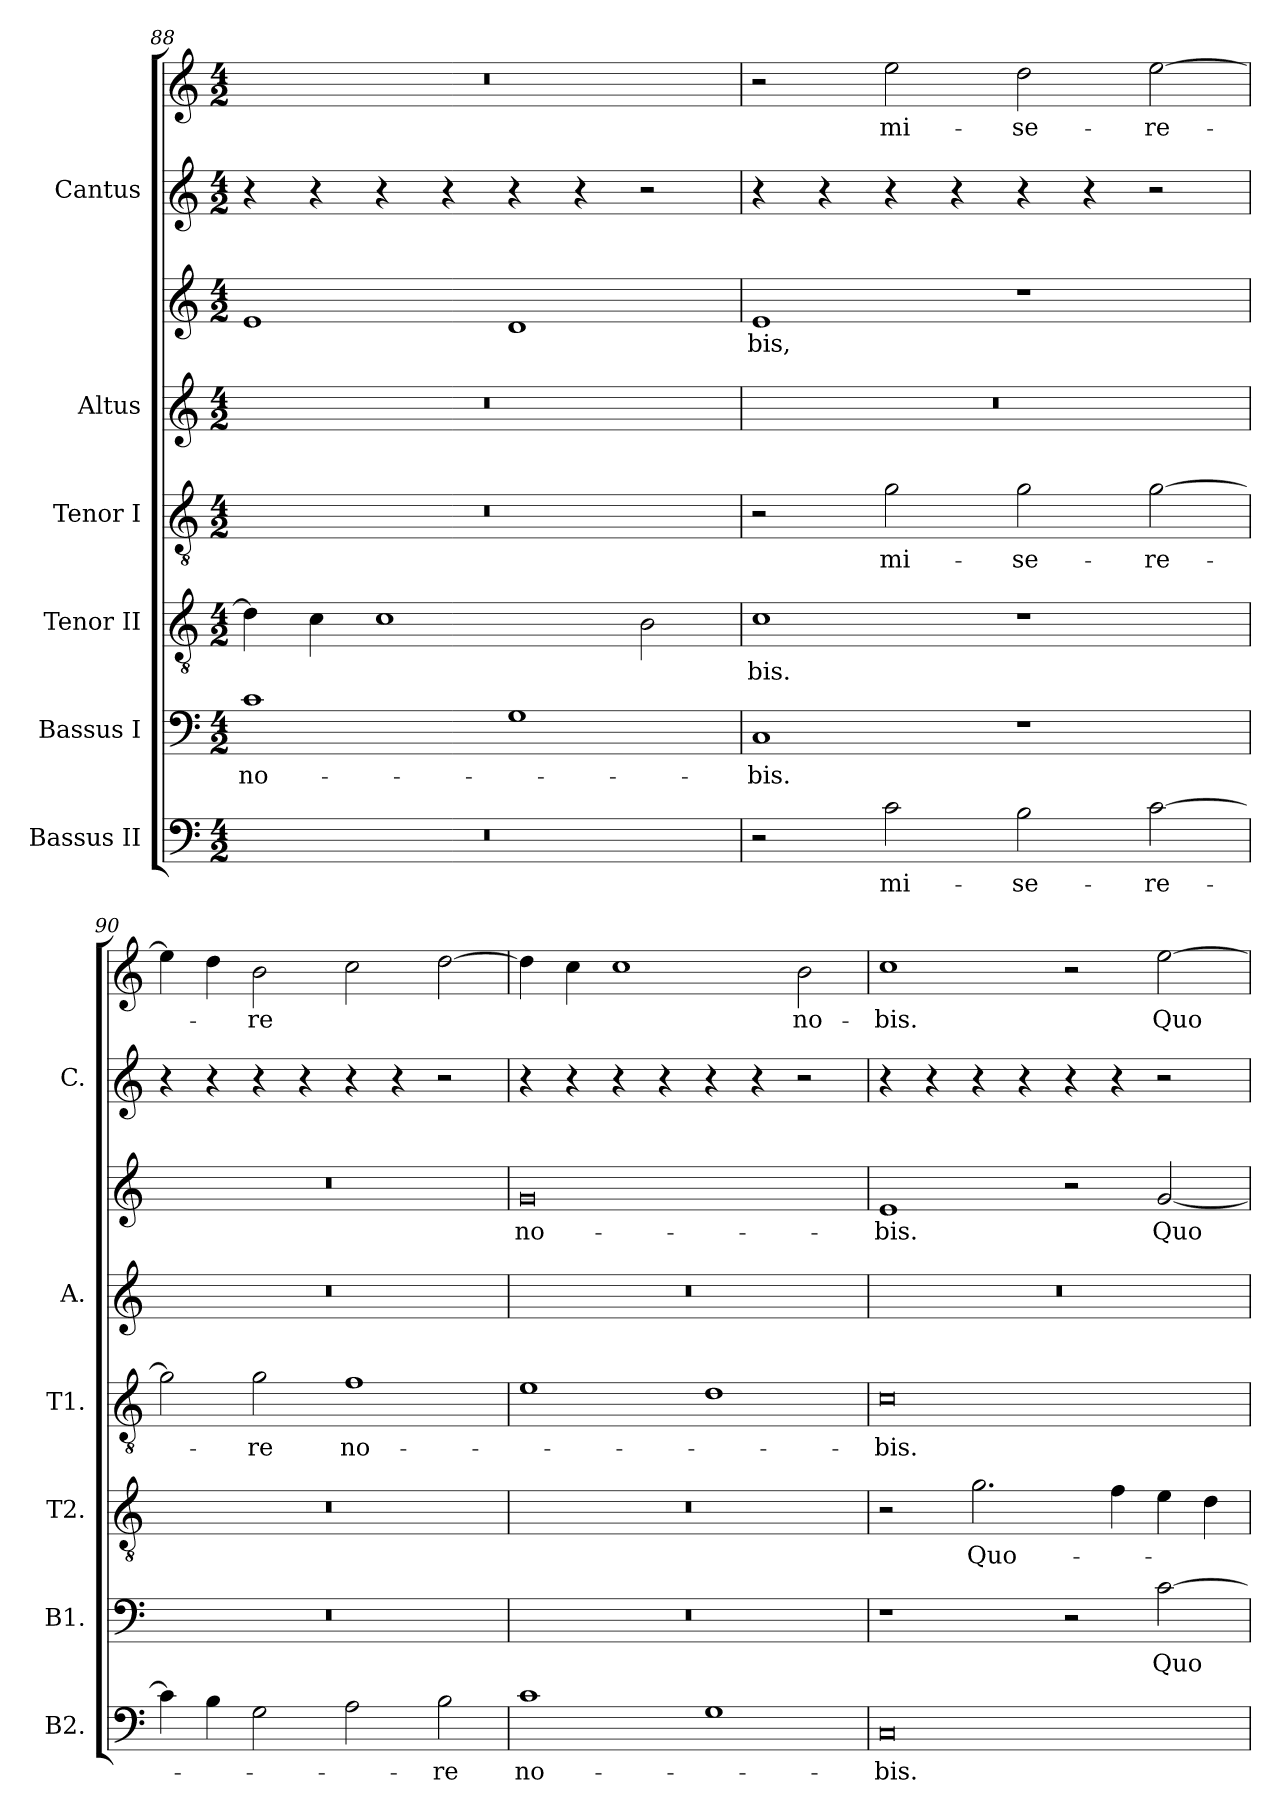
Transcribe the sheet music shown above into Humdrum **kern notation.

**kern	**text	**kern	**text	**kern	**text	**kern	**text	**kern	**kern	**text	**kern	**kern	**text
*part6	*part6	*part5	*part5	*part4	*part4	*part3	*part3	*part2	*part2	*part2	*part1	*part1	*part1
*staff8	*staff8	*staff7	*staff7	*staff6	*staff6	*staff5	*staff5	*staff4	*staff3	*staff3	*staff2	*staff1	*staff1
*I"Bassus II	*	*I"Bassus I	*	*I"Tenor II	*	*I"Tenor I	*	*I"Altus	*	*	*I"Cantus	*	*
*I'B2.	*	*I'B1.	*	*I'T2.	*	*I'T1.	*	*I'A.	*	*	*I'C.	*	*
*clefF4	*	*clefF4	*	*clefGv2	*	*clefGv2	*	*clefG2	*clefG2	*	*clefG2	*clefG2	*
*	*	*	*	*ITrd7c12	*	*ITrd7c12	*	*	*	*	*	*	*
*k[]	*	*k[]	*	*k[]	*	*k[]	*	*k[]	*k[]	*	*k[]	*k[]	*
*C:	*	*C:	*	*C:	*	*C:	*	*C:	*C:	*	*C:	*C:	*
*M4/2	*	*M4/2	*	*M4/2	*	*M4/2	*	*M4/2	*M4/2	*	*M4/2	*M4/2	*
=88	=88	=88	=88	=88	=88	=88	=88	=88	=88	=88	=88	=88	=88
!LO:N:vis=1	!	!	!	!	!	!	!	!	!	!	!	!	!
!	!	!	!LO:LY:b:color=#000000	!	!	!LO:N:vis=1	!	!LO:N:vis=1	!	!	!	!LO:N:vis=1	!
0r	.	1ci	no-	4Di\]	.	0r	.	0r	1ei	.	4r	0r	.
.	.	.	.	4Ci\	.	.	.	.	.	.	4r	.	.
.	.	.	.	1Ci	.	.	.	.	.	.	4r	.	.
.	.	.	.	.	.	.	.	.	.	.	4r	.	.
.	.	1Gi	.	.	.	.	.	.	1di	.	4r	.	.
.	.	.	.	.	.	.	.	.	.	.	4r	.	.
.	.	.	.	2BBi\	.	.	.	.	.	.	2r	.	.
=89	=89	=89	=89	=89	=89	=89	=89	=89	=89	=89	=89	=89	=89
!	!	!	!LO:LY:b:color=#000000	!	!	!	!	!	!	!	!	!	!
!	!	!	!	!	!LO:LY:b:color=#000000	!	!	!LO:N:vis=1	!	!	!	!	!
!	!	!	!	!	!	!	!	!	!	!LO:LY:b:color=#000000	!	!	!
2r	.	1Ci	-bis.	1Ci	-bis.	2r	.	0r	1ei	-bis,	4r	2r	.
.	.	.	.	.	.	.	.	.	.	.	4r	.	.
!	!LO:LY:b:color=#000000	!	!	!	!	!	!	!	!	!	!	!	!
!	!	!	!	!	!	!	!LO:LY:b:color=#000000	!	!	!	!	!	!
!	!	!	!	!	!	!	!	!	!	!	!	!	!LO:LY:b:color=#000000
2ci\	mi-	.	.	.	.	2Gi\	mi-	.	.	.	4r	2eei\	mi-
.	.	.	.	.	.	.	.	.	.	.	4r	.	.
!	!LO:LY:b:color=#000000	!	!	!	!	!	!	!	!	!	!	!	!
!	!	!	!	!	!	!	!LO:LY:b:color=#000000	!	!	!	!	!	!
!	!	!	!	!	!	!	!	!	!	!	!	!	!LO:LY:b:color=#000000
2Bi\	-se-	1r	.	1r	.	2Gi\	-se-	.	1r	.	4r	2ddi\	-se-
.	.	.	.	.	.	.	.	.	.	.	4r	.	.
!	!LO:LY:b:color=#000000	!	!	!	!	!	!	!	!	!	!	!	!
!	!	!	!	!	!	!	!LO:LY:b:color=#000000	!	!	!	!	!	!
!	!	!	!	!	!	!	!	!	!	!	!	!	!LO:LY:b:color=#000000
[2ci\	-re-	.	.	.	.	[2Gi\	-re-	.	.	.	2r	[2eei\	-re-
=90	=90	=90	=90	=90	=90	=90	=90	=90	=90	=90	=90	=90	=90
!	!	!LO:N:vis=1	!	!LO:N:vis=1	!	!	!	!LO:N:vis=1	!LO:N:vis=1	!	!	!	!
4ci\]	.	0r	.	0r	.	2Gi\]	.	0r	0r	.	4r	4eei\]	.
4Bi\	.	.	.	.	.	.	.	.	.	.	4r	4ddi\	.
!	!	!	!	!	!	!	!LO:LY:b:color=#000000	!	!	!	!	!	!
!	!	!	!	!	!	!	!	!	!	!	!	!	!LO:LY:b:color=#000000
2Gi\	.	.	.	.	.	2Gi\	-re	.	.	.	4r	2bi\	-re
.	.	.	.	.	.	.	.	.	.	.	4r	.	.
!	!	!	!	!	!	!	!LO:LY:b:color=#000000	!	!	!	!	!	!
2Ai\	.	.	.	.	.	1Fi	no-	.	.	.	4r	2cci\	.
.	.	.	.	.	.	.	.	.	.	.	4r	.	.
!	!LO:LY:b:color=#000000	!	!	!	!	!	!	!	!	!	!	!	!
2Bi\	-re	.	.	.	.	.	.	.	.	.	2r	[2ddi\	.
=91	=91	=91	=91	=91	=91	=91	=91	=91	=91	=91	=91	=91	=91
!	!LO:LY:b:color=#000000	!LO:N:vis=1	!	!LO:N:vis=1	!	!	!	!LO:N:vis=1	!	!	!	!	!
!	!	!	!	!	!	!	!	!	!	!LO:LY:b:color=#000000	!	!	!
1ci	no-	0r	.	0r	.	1Ei	.	0r	0gi	no-	4r	4ddi\]	.
.	.	.	.	.	.	.	.	.	.	.	4r	4cci\	.
.	.	.	.	.	.	.	.	.	.	.	4r	1cci	.
.	.	.	.	.	.	.	.	.	.	.	4r	.	.
1Gi	.	.	.	.	.	1Di	.	.	.	.	4r	.	.
.	.	.	.	.	.	.	.	.	.	.	4r	.	.
!	!	!	!	!	!	!	!	!	!	!	!	!	!LO:LY:b:color=#000000
.	.	.	.	.	.	.	.	.	.	.	2r	2bi\	no-
=92	=92	=92	=92	=92	=92	=92	=92	=92	=92	=92	=92	=92	=92
!	!LO:LY:b:color=#000000	!	!	!	!	!	!	!	!	!	!	!	!
!	!	!	!	!	!	!	!LO:LY:b:color=#000000	!LO:N:vis=1	!	!	!	!	!
!	!	!	!	!	!	!	!	!	!	!LO:LY:b:color=#000000	!	!	!
!	!	!	!	!	!	!	!	!	!	!	!	!	!LO:LY:b:color=#000000
0Ci	-bis.	1r	.	2r	.	0Ci	-bis.	0r	1ei	-bis.	4r	1cci	-bis.
.	.	.	.	.	.	.	.	.	.	.	4r	.	.
!	!	!	!	!	!LO:LY:b:color=#000000	!	!	!	!	!	!	!	!
.	.	.	.	2.Gi\	Quo-	.	.	.	.	.	4r	.	.
.	.	.	.	.	.	.	.	.	.	.	4r	.	.
.	.	2r	.	.	.	.	.	.	2r	.	4r	2r	.
.	.	.	.	4Fi\	.	.	.	.	.	.	4r	.	.
!	!	!	!LO:LY:b:color=#000000	!	!	!	!	!	!	!	!	!	!
!	!	!	!	!	!	!	!	!	!	!LO:LY:b:color=#000000	!	!	!
!	!	!	!	!	!	!	!	!	!	!	!	!	!LO:LY:b:color=#000000
.	.	[2ci\	Quo-	4Ei\	.	.	.	.	[2gi/	Quo-	2r	[2eei\	Quo-
.	.	.	.	4Di\	.	.	.	.	.	.	.	.	.
=	=	=	=	=	=	=	=	=	=	=	=	=	=
*-	*-	*-	*-	*-	*-	*-	*-	*-	*-	*-	*-	*-	*-
